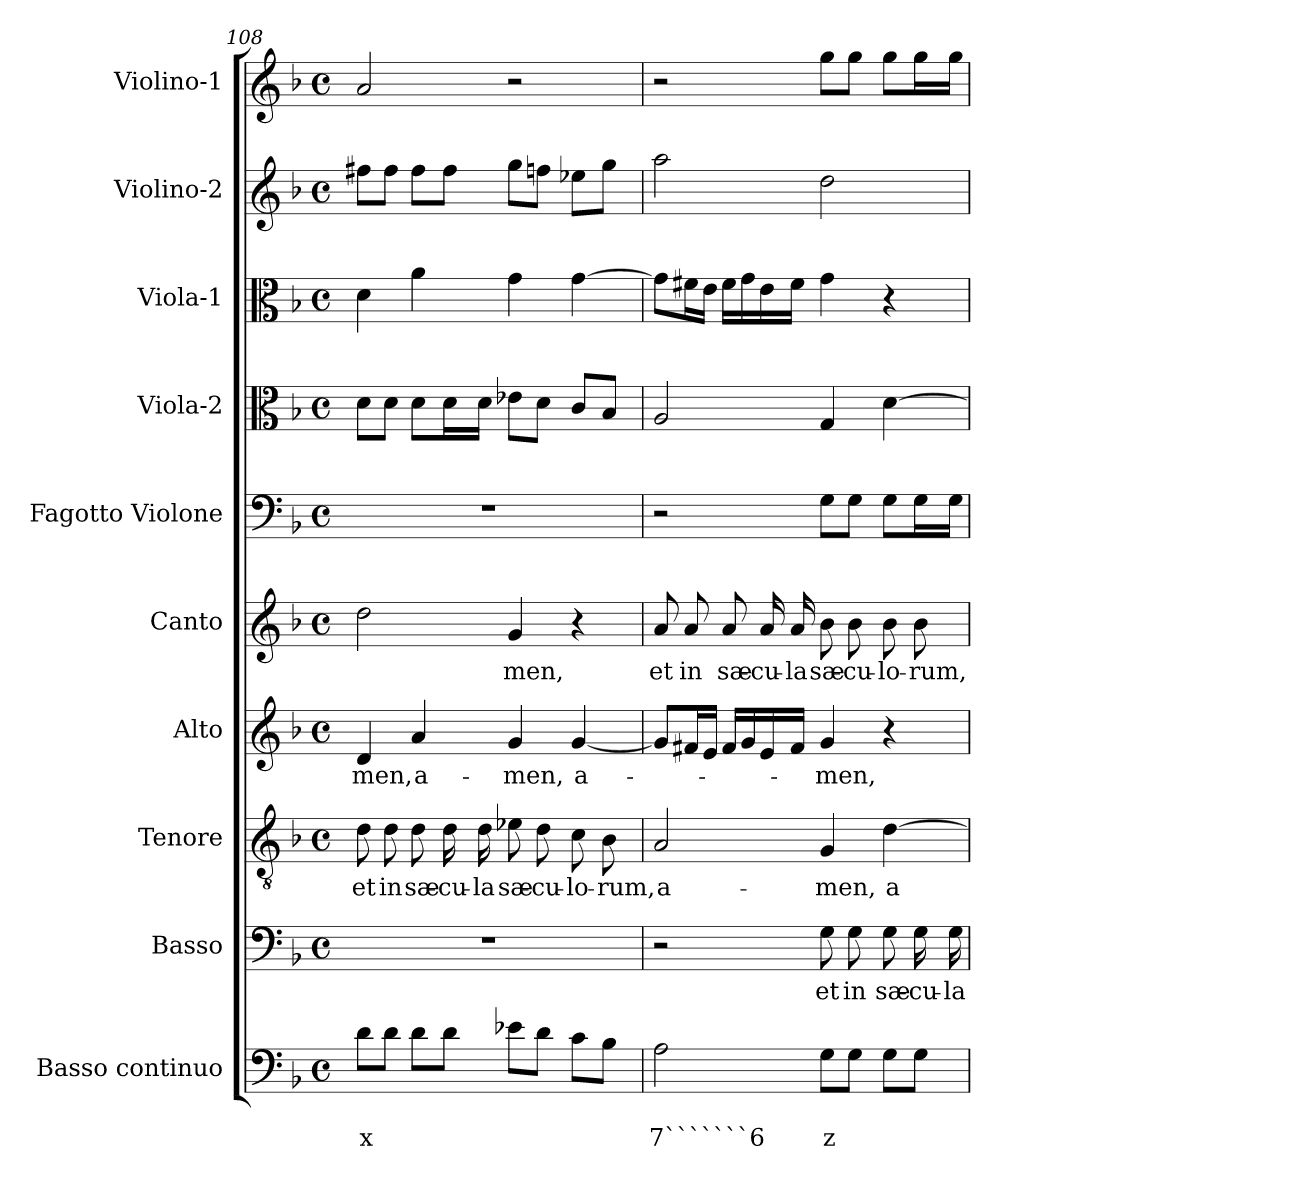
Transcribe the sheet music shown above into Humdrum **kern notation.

**kern	**text	**text	**kern	**text	**kern	**text	**kern	**text	**kern	**text	**kern	**kern	**kern	**kern	**kern
*part10	*part10	*part10	*part9	*part9	*part8	*part8	*part7	*part7	*part6	*part6	*part5	*part4	*part3	*part2	*part1
*staff10	*staff10	*staff10	*staff9	*staff9	*staff8	*staff8	*staff7	*staff7	*staff6	*staff6	*staff5	*staff4	*staff3	*staff2	*staff1
*I"Basso continuo	*	*	*I"Basso	*	*I"Tenore	*	*I"Alto	*	*I"Canto	*	*I"Fagotto Violone	*I"Viola-2	*I"Viola-1	*I"Violino-2	*I"Violino-1
!!LO:PB:g=z
*clefF4	*	*	*clefF4	*	*clefGv2	*	*clefG2	*	*clefG2	*	*clefF4	*clefC3	*clefC3	*clefG2	*clefG2
*k[b-]	*	*	*k[b-]	*	*k[b-]	*	*k[b-]	*	*k[b-]	*	*k[b-]	*k[b-]	*k[b-]	*k[b-]	*k[b-]
*F:	*	*	*F:	*	*F:	*	*F:	*	*F:	*	*F:	*F:	*F:	*F:	*F:
*M4/4	*	*	*M4/4	*	*M4/4	*	*M4/4	*	*M4/4	*	*M4/4	*M4/4	*M4/4	*M4/4	*M4/4
*met(c)	*	*	*met(c)	*	*met(c)	*	*met(c)	*	*met(c)	*	*met(c)	*met(c)	*met(c)	*met(c)	*met(c)
=108	=108	=108	=108	=108	=108	=108	=108	=108	=108	=108	=108	=108	=108	=108	=108
!	!	!LO:LY:b	!	!	!	!	!	!	!	!	!	!	!	!	!
!	!	!	!	!	!	!LO:LY:b	!	!	!	!	!	!	!	!	!
!	!	!	!	!	!	!	!	!LO:LY:b	!	!	!	!	!	!	!
8d\L	.	x	1r	.	8d\	et	4d/	-men,	2dd\	.	1r	8d\L	4d\	8ff#X\L	2a/
!	!	!	!	!	!	!LO:LY:b	!	!	!	!	!	!	!	!	!
8d\J	.	.	.	.	8d\	in	.	.	.	.	.	8d\J	.	8ff#\J	.
!	!	!	!	!	!	!LO:LY:b	!	!	!	!	!	!	!	!	!
!	!	!	!	!	!	!	!	!LO:LY:b	!	!	!	!	!	!	!
8d\L	.	.	.	.	8d\	sæ-	4a/	a-	.	.	.	8d\L	4a\	8ff#\L	.
!	!	!	!	!	!	!LO:LY:b	!	!	!	!	!	!	!	!	!
8d\J	.	.	.	.	16d\	-cu-	.	.	.	.	.	16d\L	.	8ff#\J	.
!	!	!	!	!	!	!LO:LY:b	!	!	!	!	!	!	!	!	!
.	.	.	.	.	16d\	-la	.	.	.	.	.	16d\JJ	.	.	.
!	!	!	!	!	!	!LO:LY:b	!	!	!	!	!	!	!	!	!
!	!	!	!	!	!	!	!	!LO:LY:b	!	!	!	!	!	!	!
!	!	!	!	!	!	!	!	!	!	!LO:LY:b	!	!	!	!	!
8e-X\L	.	.	.	.	8e-X\	sæ-	4g/	-men,	4g/	-men,	.	8e-X\L	4g\	8gg\L	2r
!	!	!	!	!	!	!LO:LY:b	!	!	!	!	!	!	!	!	!
8d\J	.	.	.	.	8d\	-cu-	.	.	.	.	.	8d\J	.	8ffn\J	.
!	!	!	!	!	!	!LO:LY:b	!	!	!	!	!	!	!	!	!
!	!	!	!	!	!	!	!	!LO:LY:b	!	!	!	!	!	!	!
8c\L	.	.	.	.	8c\	-lo-	[4g/	a-	4r	.	.	8c/L	[4g\	8ee-X\L	.
!	!	!	!	!	!	!LO:LY:b	!	!	!	!	!	!	!	!	!
8B-\J	.	.	.	.	8B-\	-rum,	.	.	.	.	.	8B-/J	.	8gg\J	.
=109	=109	=109	=109	=109	=109	=109	=109	=109	=109	=109	=109	=109	=109	=109	=109
!	!	!LO:LY:b	!	!	!	!	!	!	!	!	!	!	!	!	!
!	!	!	!	!	!	!LO:LY:b	!	!	!	!	!	!	!	!	!
!	!	!	!	!	!	!	!	!	!	!LO:LY:b	!	!	!	!	!
2A\	.	7```````6	2r	.	2A/	a-	8g/L]	.	8a/	et	2r	2A/	8g\L]	2aa\	2r
!	!	!	!	!	!	!	!	!	!	!LO:LY:b	!	!	!	!	!
.	.	.	.	.	.	.	16f#X/L	.	8a/	in	.	.	16f#X\L	.	.
.	.	.	.	.	.	.	16e/JJ	.	.	.	.	.	16e\JJ	.	.
!	!	!	!	!	!	!	!	!	!	!LO:LY:b	!	!	!	!	!
.	.	.	.	.	.	.	16f#/LL	.	8a/	sæ-	.	.	16f#\LL	.	.
.	.	.	.	.	.	.	16g/	.	.	.	.	.	16g\	.	.
!	!	!	!	!	!	!	!	!	!	!LO:LY:b	!	!	!	!	!
.	.	.	.	.	.	.	16e/	.	16a/	-cu-	.	.	16e\	.	.
!	!	!	!	!	!	!	!	!	!	!LO:LY:b	!	!	!	!	!
.	.	.	.	.	.	.	16f#/JJ	.	16a/	-la	.	.	16f#\JJ	.	.
!	!	!LO:LY:b	!	!	!	!	!	!	!	!	!	!	!	!	!
!	!	!	!	!LO:LY:b	!	!	!	!	!	!	!	!	!	!	!
!	!	!	!	!	!	!LO:LY:b	!	!	!	!	!	!	!	!	!
!	!	!	!	!	!	!	!	!LO:LY:b	!	!	!	!	!	!	!
!	!	!	!	!	!	!	!	!	!	!LO:LY:b	!	!	!	!	!
8G\L	.	z	8G\	et	4G/	-men,	4g/	-men,	8b-\	sæ-	8G\L	4G/	4g\	2dd\	8gg\L
!	!	!	!	!LO:LY:b	!	!	!	!	!	!	!	!	!	!	!
!	!	!	!	!	!	!	!	!	!	!LO:LY:b	!	!	!	!	!
8G\J	.	.	8G\	in	.	.	.	.	8b-\	-cu-	8G\J	.	.	.	8gg\J
!	!	!	!	!LO:LY:b	!	!	!	!	!	!	!	!	!	!	!
!	!	!	!	!	!	!LO:LY:b	!	!	!	!	!	!	!	!	!
!	!	!	!	!	!	!	!	!	!	!LO:LY:b	!	!	!	!	!
8G\L	.	.	8G\	sæ-	[4d\	a-	4r	.	8b-\	-lo-	8G\L	[4d\	4r	.	8gg\L
!	!	!	!	!LO:LY:b	!	!	!	!	!	!	!	!	!	!	!
!	!	!	!	!	!	!	!	!	!	!LO:LY:b	!	!	!	!	!
8G\J	.	.	16G\	-cu-	.	.	.	.	8b-\	-rum,	16G\L	.	.	.	16gg\L
!	!	!	!	!LO:LY:b	!	!	!	!	!	!	!	!	!	!	!
.	.	.	16G\	-la	.	.	.	.	.	.	16G\JJ	.	.	.	16gg\JJ
=	=	=	=	=	=	=	=	=	=	=	=	=	=	=	=
*-	*-	*-	*-	*-	*-	*-	*-	*-	*-	*-	*-	*-	*-	*-	*-
